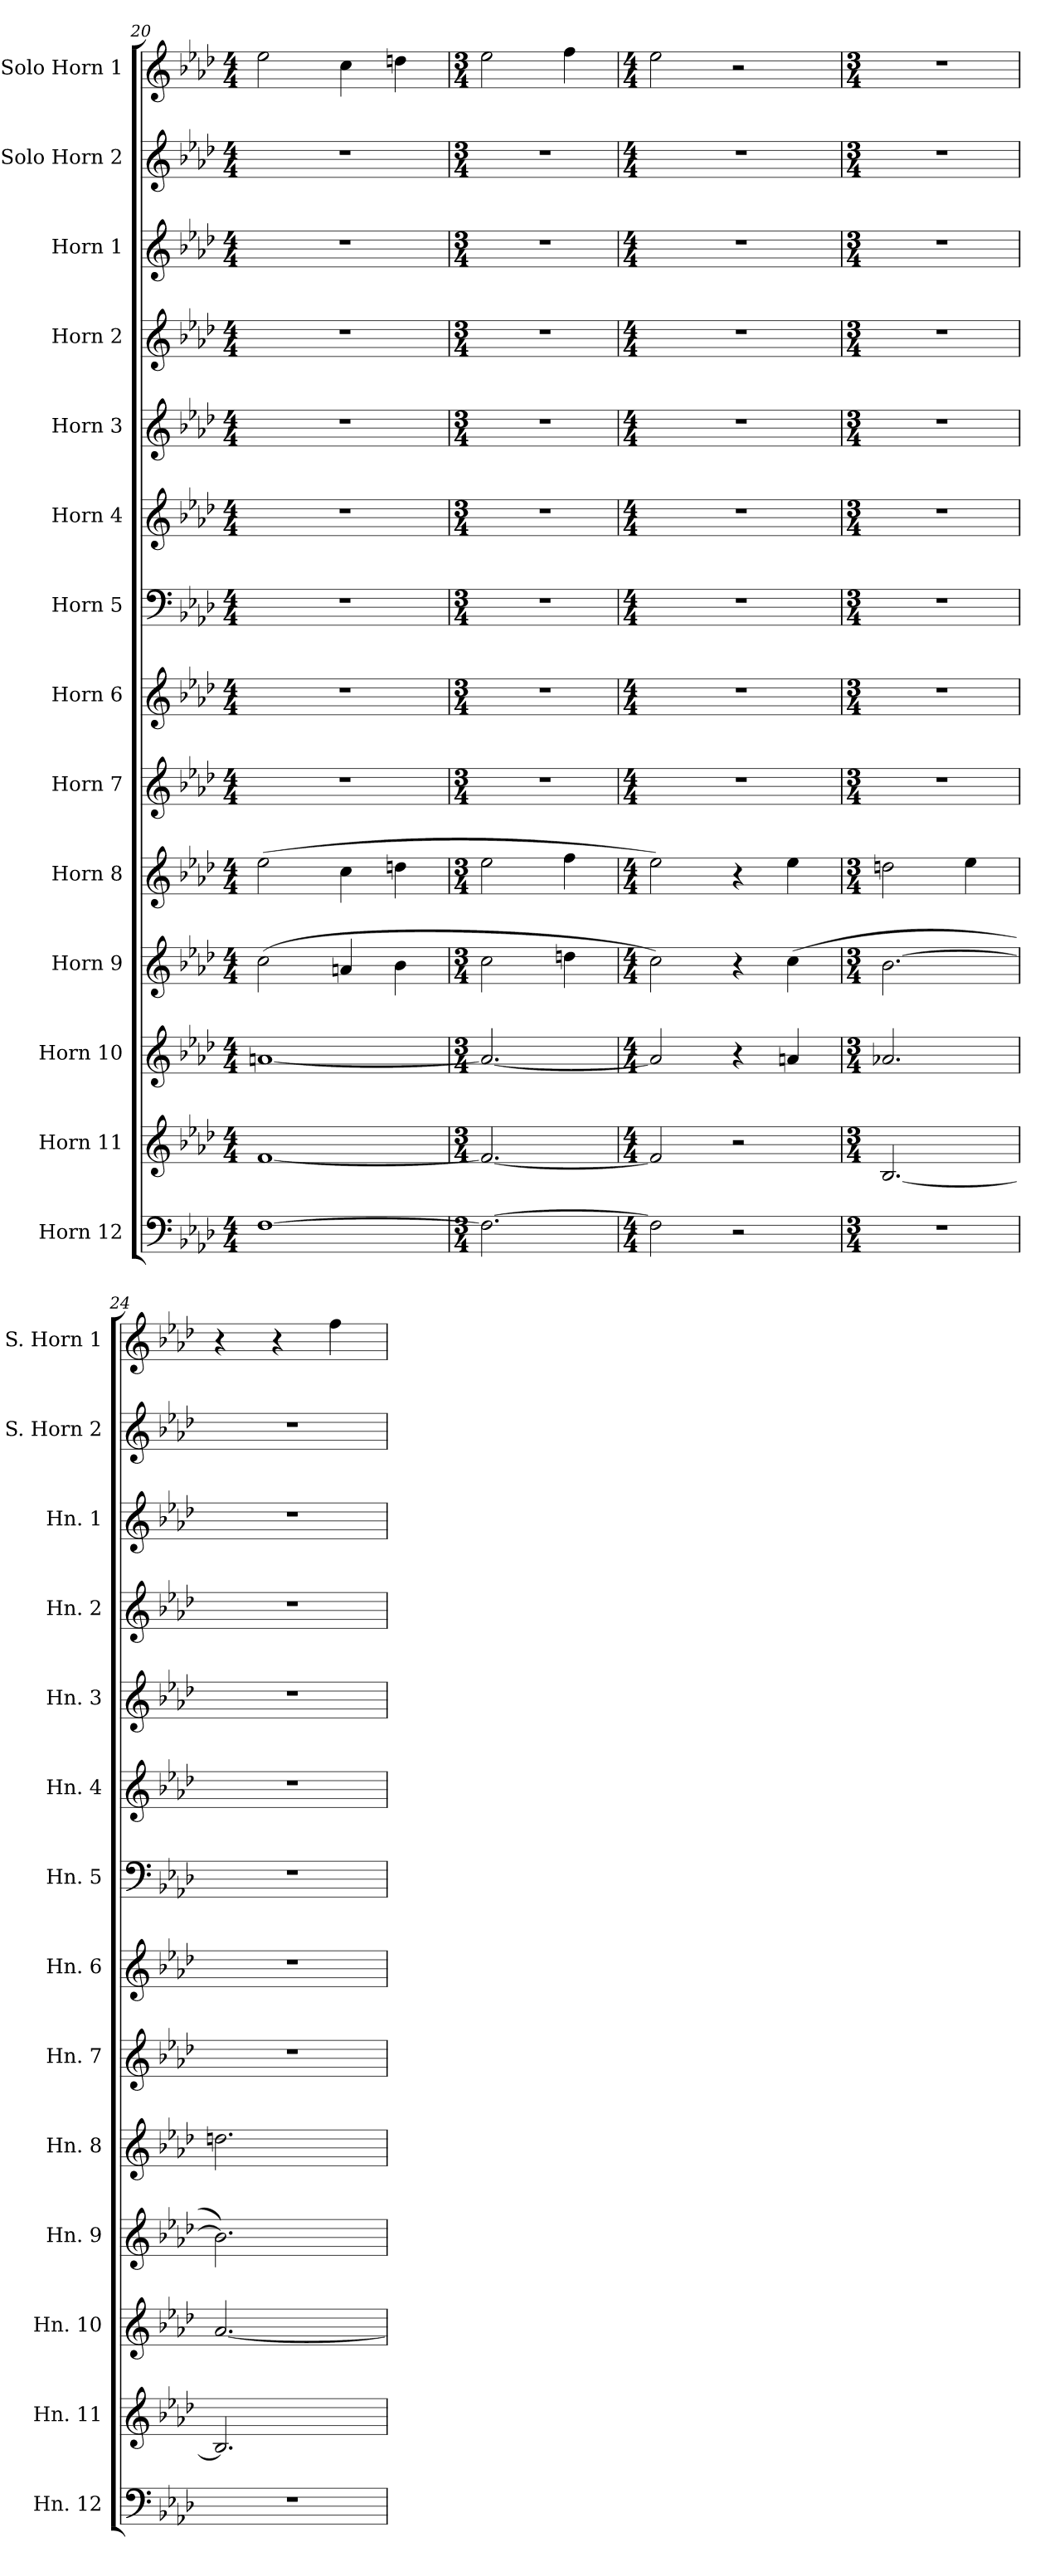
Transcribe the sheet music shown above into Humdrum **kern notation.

**kern	**kern	**kern	**kern	**kern	**kern	**kern	**kern	**kern	**kern	**kern	**kern	**kern	**kern
*part14	*part13	*part12	*part11	*part10	*part9	*part8	*part7	*part6	*part5	*part4	*part3	*part2	*part1
*staff14	*staff13	*staff12	*staff11	*staff10	*staff9	*staff8	*staff7	*staff6	*staff5	*staff4	*staff3	*staff2	*staff1
*I"Horn 12	*I"Horn 11	*I"Horn 10	*I"Horn 9	*I"Horn 8	*I"Horn 7	*I"Horn 6	*I"Horn 5	*I"Horn 4	*I"Horn 3	*I"Horn 2	*I"Horn 1	*I"Solo Horn 2	*I"Solo Horn 1
*I'Hn. 12	*I'Hn. 11	*I'Hn. 10	*I'Hn. 9	*I'Hn. 8	*I'Hn. 7	*I'Hn. 6	*I'Hn. 5	*I'Hn. 4	*I'Hn. 3	*I'Hn. 2	*I'Hn. 1	*I'S. Horn 2	*I'S. Horn 1
*clefF4	*clefG2	*clefG2	*clefG2	*clefG2	*clefG2	*clefG2	*clefF4	*clefG2	*clefG2	*clefG2	*clefG2	*clefG2	*clefG2
*ITrd4c7	*ITrd4c7	*ITrd4c7	*ITrd4c7	*ITrd4c7	*ITrd4c7	*ITrd4c7	*ITrd4c7	*ITrd4c7	*ITrd4c7	*ITrd4c7	*ITrd4c7	*ITrd4c7	*ITrd4c7
*k[b-e-a-d-g-]	*k[b-e-a-d-g-]	*k[b-e-a-d-g-]	*k[b-e-a-d-g-]	*k[b-e-a-d-g-]	*k[b-e-a-d-g-]	*k[b-e-a-d-g-]	*k[b-e-a-d-g-]	*k[b-e-a-d-g-]	*k[b-e-a-d-g-]	*k[b-e-a-d-g-]	*k[b-e-a-d-g-]	*k[b-e-a-d-g-]	*k[b-e-a-d-g-]
*M4/4	*M4/4	*M4/4	*M4/4	*M4/4	*M4/4	*M4/4	*M4/4	*M4/4	*M4/4	*M4/4	*M4/4	*M4/4	*M4/4
=20	=20	=20	=20	=20	=20	=20	=20	=20	=20	=20	=20	=20	=20
[1BB-	[1B-	[1dn	(2f\	(2a-\	1r	1r	1r	1r	1r	1r	1r	1r	2a-\
.	.	.	4dn/	4f\	.	.	.	.	.	.	.	.	4f\
.	.	.	4e-\	4gn\	.	.	.	.	.	.	.	.	4gn\
=21	=21	=21	=21	=21	=21	=21	=21	=21	=21	=21	=21	=21	=21
*M3/4	*M3/4	*M3/4	*M3/4	*M3/4	*M3/4	*M3/4	*M3/4	*M3/4	*M3/4	*M3/4	*M3/4	*M3/4	*M3/4
2.BB-\_	2.B-/_	2.d/_	2f\	2a-\	2.r	2.r	2.r	2.r	2.r	2.r	2.r	2.r	2a-\
.	.	.	4gn\	4b-\	.	.	.	.	.	.	.	.	4b-\
=22	=22	=22	=22	=22	=22	=22	=22	=22	=22	=22	=22	=22	=22
*M4/4	*M4/4	*M4/4	*M4/4	*M4/4	*M4/4	*M4/4	*M4/4	*M4/4	*M4/4	*M4/4	*M4/4	*M4/4	*M4/4
2BB-\]	2B-/]	2d/]	2f\)	2a-\)	1r	1r	1r	1r	1r	1r	1r	1r	2a-\
2r	2r	4r	4r	4r	.	.	.	.	.	.	.	.	2r
.	.	4dn/	(4f\	4a-\	.	.	.	.	.	.	.	.	.
=23	=23	=23	=23	=23	=23	=23	=23	=23	=23	=23	=23	=23	=23
*M3/4	*M3/4	*M3/4	*M3/4	*M3/4	*M3/4	*M3/4	*M3/4	*M3/4	*M3/4	*M3/4	*M3/4	*M3/4	*M3/4
2.r	[2.E-/	2.d-X/	[2.e-\	2gn\	2.r	2.r	2.r	2.r	2.r	2.r	2.r	2.r	2.r
.	.	.	.	4a-\	.	.	.	.	.	.	.	.	.
=24	=24	=24	=24	=24	=24	=24	=24	=24	=24	=24	=24	=24	=24
2.r	2.E-/]	[2.d-/	2.e-\])	2.gn\	2.r	2.r	2.r	2.r	2.r	2.r	2.r	2.r	4r
.	.	.	.	.	.	.	.	.	.	.	.	.	4r
.	.	.	.	.	.	.	.	.	.	.	.	.	4b-\
=	=	=	=	=	=	=	=	=	=	=	=	=	=
*-	*-	*-	*-	*-	*-	*-	*-	*-	*-	*-	*-	*-	*-
